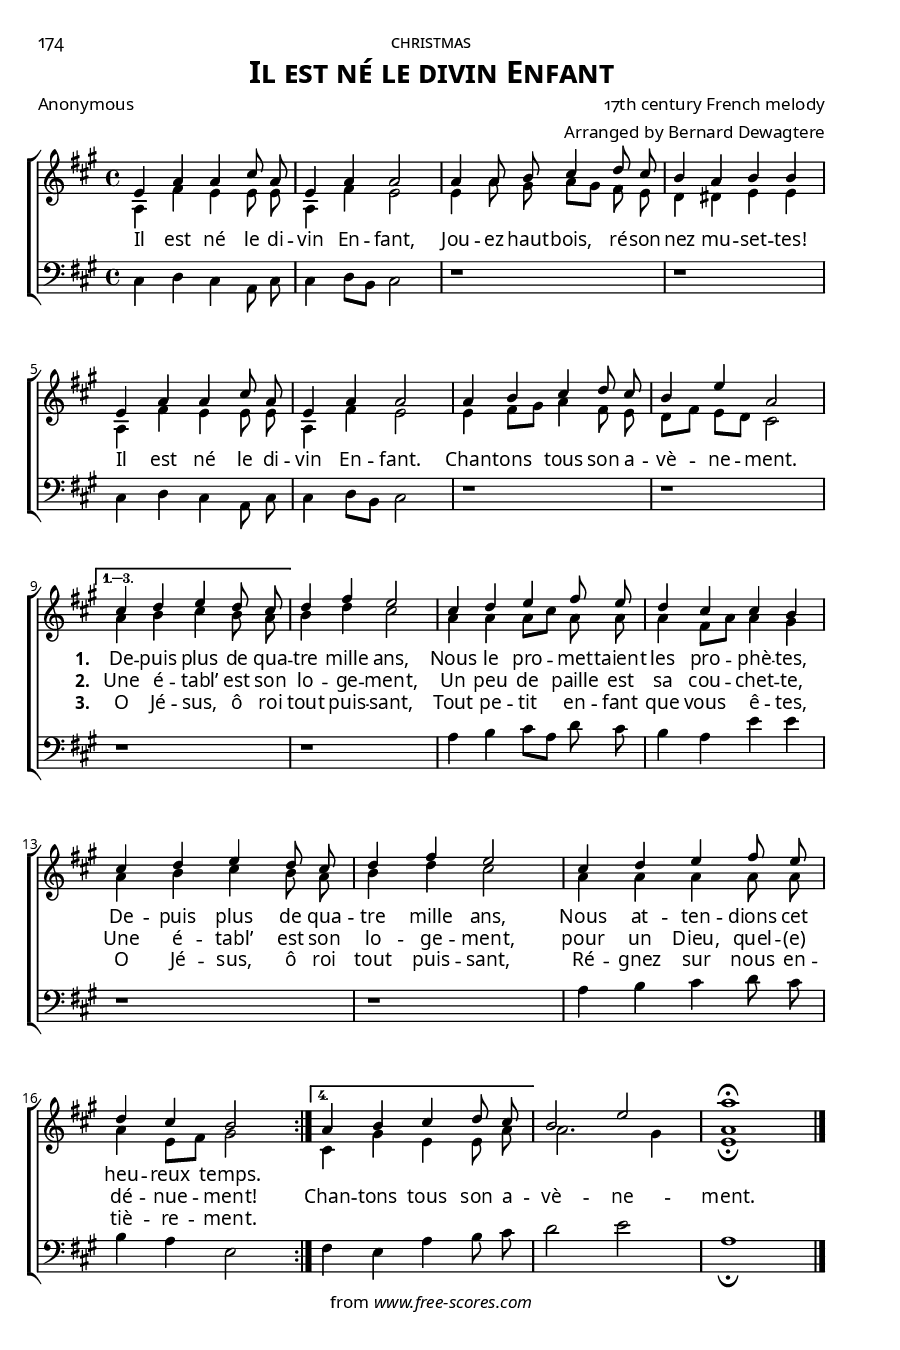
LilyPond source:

\version "2.14.2"
\include "util.ly"
\header {
  title = \markup{\override #'(font-name . "Garamond Premier Pro Semibold"){ \abs-fontsize #15 \smallCapsOldStyle"Il est né le divin Enfant"}}
  poet = \markup\oldStyleNum"Anonymous"
  composer = \markup\oldStyleNum"17th century French melody"
  arranger = \markup\oldStyleNum"Arranged by Bernard Dewagtere"
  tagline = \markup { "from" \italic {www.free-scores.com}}
}
\paper {
  %print-all-headers = ##f
  paper-height = 9\in
  paper-width = 6\in
  indent = 0\in
  %system-system-spacing = #'((basic-distance . 10) (padding . 0))
  %system-system-spacing =
  %  #'((basic-distance . 0)
  %     (minimum-distance . 0)
  %     (padding . -0.35)
  %     (stretchability . 100))
  ragged-last-bottom = ##f
  ragged-bottom = ##f
  two-sided = ##t
  inner-margin = 0.5\in
  outer-margin = 0.25\in
  top-margin = 0.25\in
  bottom-margin = 0.25\in
  first-page-number = #174
  print-first-page-number = ##t
  headerLine = \markup{\override #'(font-name . "Garamond Premier Pro") \smallCapsOldStyle"christmas"}
  oddHeaderMarkup = \markup\fill-line{
     \override #'(font-name . "Garamond Premier Pro")\abs-fontsize #8.5
     \combine 
        \fill-line{"" \on-the-fly #print-page-number-check-first
        \oldStylePageNum""
        }
        \fill-line{\headerLine}
  }
  evenHeaderMarkup = \markup {
     \override #'(font-name . "Garamond Premier Pro")\abs-fontsize #8.5
     \combine
        \on-the-fly #print-page-number-check-first
        \oldStylePageNum""
        \fill-line{\headerLine}
  }
}
#(set-global-staff-size 15) \paper{ #(define fonts (make-pango-font-tree "GoudyOlSt BT" "Garamond Premier Pro" "Garamond Premier Pro" (/ 15 20))) }
global = {
  \key a \major
  \time 4/4
  \autoBeamOff
  \set Score.voltaSpannerDuration = #(ly:make-moment 4 4)
}

sopMusic = \relative c' {
  \repeat volta 4 {
    e4 a a cis8 a |
    e4 a a2 |
    a4 a8 b cis4 d8 cis |
    b4 a b b |
    e, a a cis8 a |
    e4 a a2 |
    
    a4 b cis d8 cis |
    b4 e a,2 |
  }
  \alternative {
    {
      cis4 d e d8 cis |
      d4 fis e2 |
      cis4 d e fis8 e |
      d4 cis cis b |
      
      cis d e d8 cis |
      d4 fis e2 |
      cis4 d e fis8 e |
      d4 cis b2 |
    }
    {
      a4 b cis d8 cis |
      b2 e |
      a1\fermata \bar "|."
    }
  }
}
sopWords = \lyricmode {
  
}

altoMusic = \relative c' {
  a4 fis' e e8 e |
  a,4 fis' e2 |
  e4 a8 gis a[ gis] fis e |
  d4 dis e e |
  a, fis' e e8 e |
  a,4 fis' e2 |
  
  e4 fis8[ gis] a4 fis8 e |
  d[ fis] e[ d] cis2 |
  a'4 b cis b8 a |
  b4 d cis2 |
  a4 a a8[ cis] a a |
  a4 fis8[ a] a4 gis |
  
  a b cis b8 a |
  b4 d cis2 |
  a4 a a a8 a |
  a4 e8[ fis] gis2 |
  cis,4 gis' e e8 a |
  a2. gis4 | <e a>1\fermata \bar "|."
}
altoWords = \lyricmode {
  Il est né le di -- vin En -- fant,
  Jou -- ez haut -- bois, ré -- son -- nez mu -- set -- tes!
  Il est né le di -- vin En -- fant.
  Chan -- tons tous son a -- vè -- ne -- ment.
  \break
  \dropLyricsV
  \set stanza = #"1. "
  De -- puis plus de qua -- tre mille ans,
  Nous le pro -- met -- taient les pro -- phè -- tes,
  De -- puis plus de qua -- tre mille ans,
  Nous at -- ten -- dions cet heu -- reux temps.

}
altoWordsII = \lyricmode {
  \dropLyricsV
  \repeat unfold 34 ""
  \set stanza = #"2. "
  Une é -- tabl’ est son lo -- ge -- ment,
  Un peu de paille est sa cou -- chet -- te,
  Une é -- tabl’ est son lo -- ge -- ment,
  pour un Dieu, quel -- "(e)" dé -- nue -- ment!
  
  
  Chan -- tons tous son a -- vè -- ne -- ment.
}
altoWordsIII = \lyricmode {
  \dropLyricsV
  \repeat unfold 34 ""
  \set stanza = #"3. "
  O Jé -- sus, ô roi tout puis -- sant,
  Tout pe -- tit en -- fant que vous ê -- tes,
  O Jé -- sus, ô roi tout puis -- sant,
  Ré -- gnez sur nous en -- tiè -- re -- ment.
}
altoWordsIV = \lyricmode {
}

tenorMusic = \relative c' {
  
}
tenorWords = \lyricmode {

}

bassMusic = \relative c {
  cis4 d cis a8 cis |
  cis4 d8[ b] cis2 |
  d1\rest |
  d\rest |
  cis4 d cis a8 cis |
  cis4 d8[ b] cis2 |
  
  d1\rest |
  d\rest |
  d\rest |
  d\rest |
  a'4 b cis8[ a] d cis |
  b4 a e' e |
  
  d,1\rest |
  d\rest |
  a'4 b cis d8 cis |
  b4 a e2 |
  fis4 e a b8 cis |
  d2 e |
  a,1\fermata \bar "|."
}
bassWords = \lyricmode {

}

\score {
  <<
   \new ChoirStaff <<
    \new Staff = women <<
      \new Voice = "sopranos" { \voiceOne << \global \sopMusic >> }
      \new Voice = "altos" { \voiceTwo << \global \altoMusic >> }
    >>
    \new Lyrics \with { alignAboveContext = #"women" \override VerticalAxisGroup #'nonstaff-relatedstaff-spacing = #'((basic-distance . 1))} \lyricsto "sopranos" \sopWords
    \new Lyrics = "altosIV"  \with { alignBelowContext = #"women" } \lyricsto "sopranos" \altoWordsIV
    \new Lyrics = "altosIII"  \with { alignBelowContext = #"women" } \lyricsto "sopranos" \altoWordsIII
    \new Lyrics = "altosII"  \with { alignBelowContext = #"women" } \lyricsto "sopranos" \altoWordsII
    \new Lyrics = "altos"  \with { alignBelowContext = #"women" } \lyricsto "sopranos" \altoWords
   \new Staff = men <<
      \clef bass
      \new Voice = "tenors" { \voiceOne << \global \tenorMusic >> }
      \new Voice = "basses" { \voiceTwo << \global \bassMusic >> }
    >>
    \new Lyrics \with { alignAboveContext = #"men" \override VerticalAxisGroup #'nonstaff-relatedstaff-spacing = #'((basic-distance . 1)) } \lyricsto "tenors" \tenorWords
    \new Lyrics \with { alignBelowContext = #"men" \override VerticalAxisGroup #'nonstaff-relatedstaff-spacing = #'((basic-distance . 1)) } \lyricsto "basses" \bassWords
  >>
%    \new PianoStaff << \new Staff { \new Voice { \pianoRH } } \new Staff { \clef "bass" \pianoLH } >>
  >>
  \layout {
    \context {
      \Score
      %\override SpacingSpanner #'base-shortest-duration = #(ly:make-moment 1 8)
      %\override SpacingSpanner #'common-shortest-duration = #(ly:make-moment 1 4)
    }
    \context {
      % Remove all empty staves
      % \Staff \RemoveEmptyStaves \override VerticalAxisGroup #'remove-first = ##t
    }
  }
  \midi {
    \tempo 4 = 90
    \set Staff.midiInstrument = "flute"
  
    \context {
      \Voice
      \remove "Dynamic_performer"
    }
  }
}
